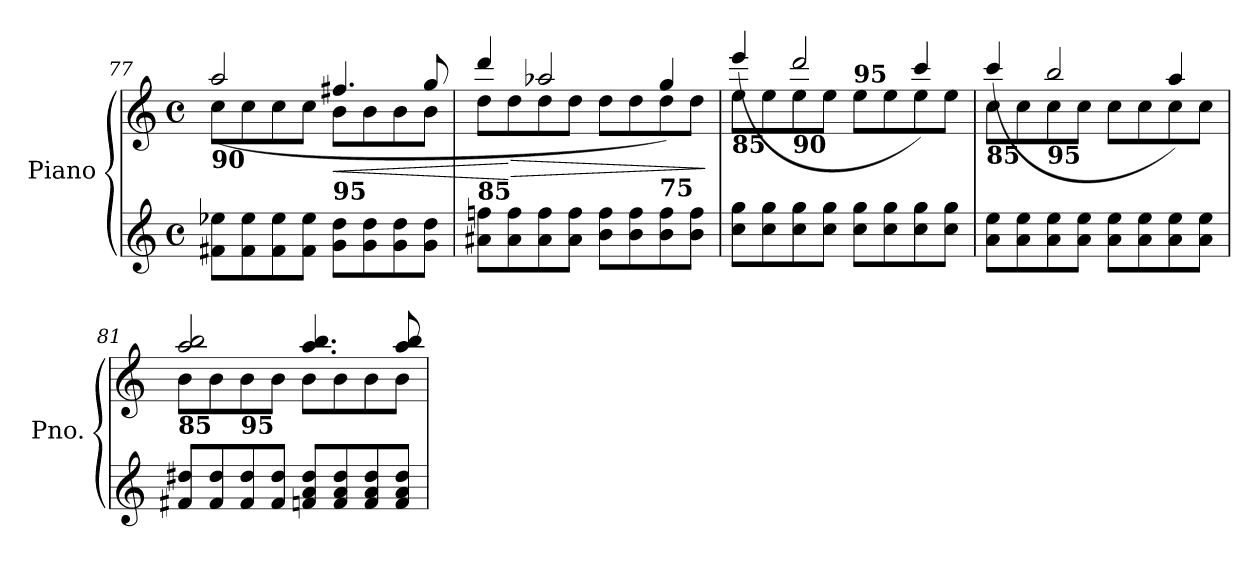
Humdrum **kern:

**kern	**kern	**dynam
*part1	*part1	*part1
*staff2	*staff1	*staff1/2
*I"Piano	*	*
*I'Pno.	*	*
*clefG2	*clefG2	*
*k[]	*k[]	*
*M4/4	*M4/4	*
*met(c)	*met(c)	*
=77	=77	=77
*	*^	*
!	!LO:TX:b:B:t=90	!	!
8f#X\ 8ee-X\L	8cc\L	(>2aa/	.
8f#\ 8ee-\	8cc\	.	.
8f#\ 8ee-\	8cc\	.	.
8f#\ 8ee-\J	8cc\J	.	.
!	!LO:TX:b:B:t=95	!	!
!	!	!	!LO:HP:b
8g\ 8dd\L	8b\L	4.ff#X/	<
8g\ 8dd\	8b\	.	.
8g\ 8dd\	8b\	.	.
8g\ 8dd\J	8b\J	8gg/	.
=78	=78	=78	=78
!	!LO:TX:b:B:t=85	!	!
8a#X\ 8ffn\L	8dd\L	4ddd/	.
!	!	!	!LO:HP:n=1:b
8a#\ 8ff\	8dd\	.	[ >
8a#\ 8ff\	8dd\	2aa-X/	.
8a#\ 8ff\J	8dd\J	.	.
8b\ 8ff\L	8dd\L	.	.
8b\ 8ff\	8dd\	.	.
!	!LO:TX:b:B:t=75	!	!
8b\ 8ff\	8dd\	4gg/)	.
8b\ 8ff\J	8dd\J	.	.
*	*v	*v	*
.	.	]
!!LO:LB:g=z
=79	=79	=79
*	*^	*
!	!LO:TX:b:B:t=85	!	!
8cc\ 8gg\L	8ee\L	(>4eee/	.
8cc\ 8gg\	8ee\	.	.
!	!LO:TX:b:B:t=90	!	!
8cc\ 8gg\	8ee\	2ddd/	.
8cc\ 8gg\J	8ee\J	.	.
!	!LO:TX:a:B:t=95	!	!
8cc\ 8gg\L	8ee\L	.	.
8cc\ 8gg\	8ee\	.	.
8cc\ 8gg\	8ee\	4ccc/)	.
8cc\ 8gg\J	8ee\J	.	.
=80	=80	=80	=80
!	!LO:TX:b:B:t=85	!	!
8a\ 8ee\L	8cc\L	(>4ccc/	.
8a\ 8ee\	8cc\	.	.
!	!LO:TX:b:B:t=95	!	!
8a\ 8ee\	8cc\	2bb/	.
8a\ 8ee\J	8cc\J	.	.
8a\ 8ee\L	8cc\L	.	.
8a\ 8ee\	8cc\	.	.
8a\ 8ee\	8cc\	4aa/)	.
8a\ 8ee\J	8cc\J	.	.
=81	=81	=81	=81
!	!LO:TX:b:B:t=85	!	!
8f#X/ 8dd#X/L	8b\L	2aa/ 2bb/	.
8f#/ 8dd#/	8b\	.	.
!	!LO:TX:b:B:t=95	!	!
8f#/ 8dd#/	8b\	.	.
8f#/ 8dd#/J	8b\J	.	.
8fn/ 8a/ 8dd#/L	8b\L	4.aa/ 4.bb/	.
8f/ 8a/ 8dd#/	8b\	.	.
8f/ 8a/ 8dd#/	8b\	.	.
8f/ 8a/ 8dd#/J	8b\J	8aa/ 8bb/	.
*	*v	*v	*
=	=	=
*-	*-	*-
